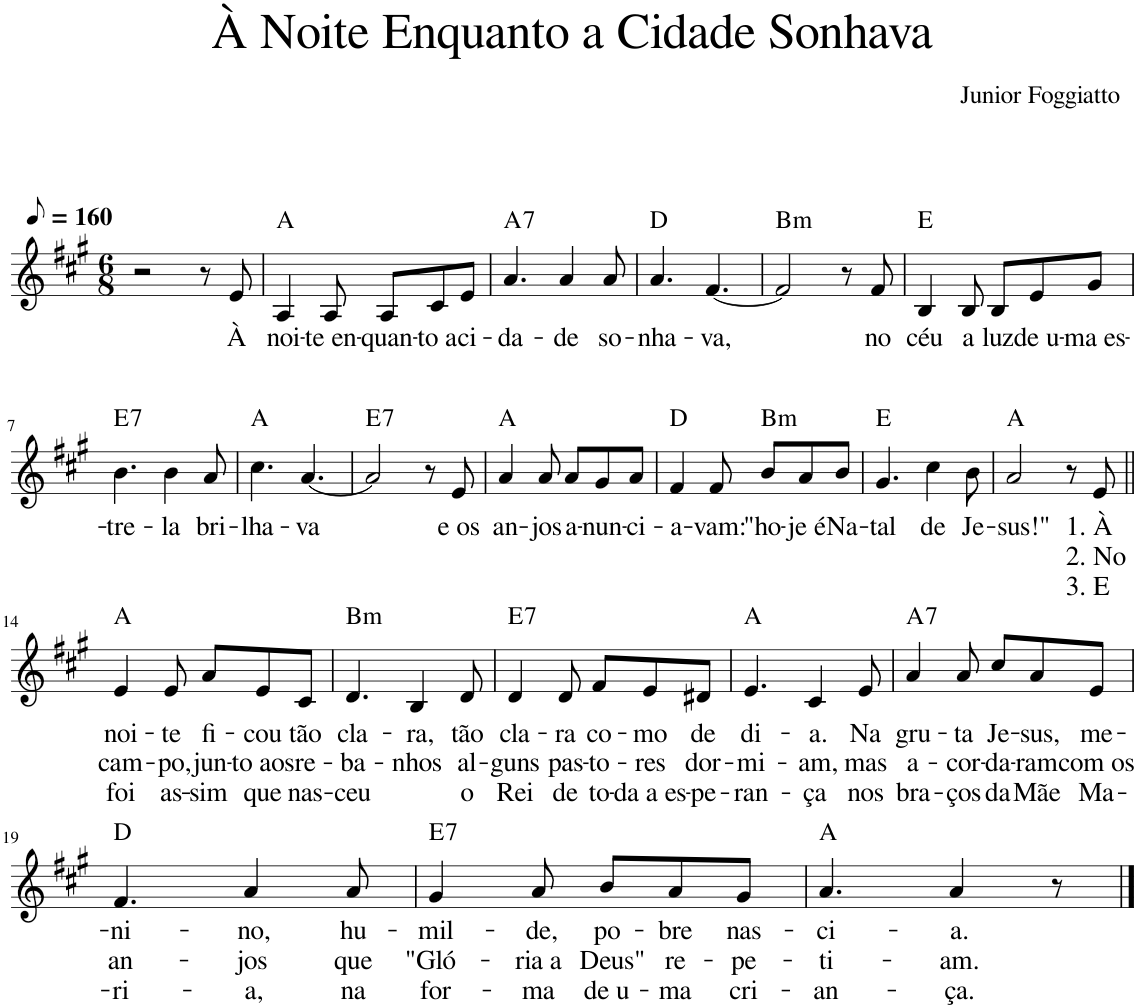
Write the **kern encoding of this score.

**kern	**text	**text	**text	**harte
*part1	*part1	*part1	*part1	*part1
*staff1	*staff1	*staff1	*staff1	*
*I"Voz	*	*	*	*
*I'Vo.	*	*	*	*
*clefG2	*	*	*	*
*k[f#c#g#]	*	*	*	*
*M6/8	*	*	*	*
*MM80	*	*	*	*
=1	=1	=1	=1	=1
2r	.	.	.	.
8r	.	.	.	.
!	!LO:LY:b	!	!	!
8e/	À	.	.	.
=2	=2	=2	=2	=2
!	!LO:LY:b	!	!	!
4A/	noi-	.	.	A:maj
!	!LO:LY:b	!	!	!
8A/	-te en-	.	.	.
!	!LO:LY:b	!	!	!
8A/L	-quan-	.	.	.
!	!LO:LY:b	!	!	!
8c#/	-to a	.	.	.
!	!LO:LY:b	!	!	!
8e/J	ci-	.	.	.
=3	=3	=3	=3	=3
!	!LO:LY:b	!	!	!LO:H:kt=7
4.a/	-da-	.	.	A:7
!	!LO:LY:b	!	!	!
4a/	-de	.	.	.
!	!LO:LY:b	!	!	!
8a/	so-	.	.	.
=4	=4	=4	=4	=4
!	!LO:LY:b	!	!	!
4.a/	-nha-	.	.	D:maj
!	!LO:LY:b	!	!	!
[4.f#/	-va,	.	.	.
=5	=5	=5	=5	=5
!	!	!	!	!LO:H:kt=m
2f#/]	.	.	.	B:min
8r	.	.	.	.
!	!LO:LY:b	!	!	!
8f#/	no	.	.	.
=6	=6	=6	=6	=6
!	!LO:LY:b	!	!	!
4B/	céu	.	.	E:maj
!	!LO:LY:b	!	!	!
8B/	a	.	.	.
!	!LO:LY:b	!	!	!
8B/L	luz	.	.	.
!	!LO:LY:b	!	!	!
8e/	de u-	.	.	.
!	!LO:LY:b	!	!	!
8g#/J	-ma es-	.	.	.
!!LO:LB:g=z
=7	=7	=7	=7	=7
!	!LO:LY:b	!	!	!LO:H:kt=7
4.b\	-tre-	.	.	E:7
!	!LO:LY:b	!	!	!
4b\	-la	.	.	.
!	!LO:LY:b	!	!	!
8a/	bri-	.	.	.
=8	=8	=8	=8	=8
!	!LO:LY:b	!	!	!
4.cc#\	-lha-	.	.	A:maj
!	!LO:LY:b	!	!	!
[4.a/	-va	.	.	.
=9	=9	=9	=9	=9
!	!	!	!	!LO:H:kt=7
2a/]	.	.	.	E:7
8r	.	.	.	.
!	!LO:LY:b	!	!	!
8e/	e os	.	.	.
=10	=10	=10	=10	=10
!	!LO:LY:b	!	!	!
4a/	an-	.	.	A:maj
!	!LO:LY:b	!	!	!
8a/	-jos	.	.	.
!	!LO:LY:b	!	!	!
8a/L	a-	.	.	.
!	!LO:LY:b	!	!	!
8g#/	-nun-	.	.	.
!	!LO:LY:b	!	!	!
8a/J	-ci-	.	.	.
=11	=11	=11	=11	=11
!	!LO:LY:b	!	!	!
4f#/	-a-	.	.	D:maj
!	!LO:LY:b	!	!	!
8f#/	-vam:	.	.	.
!	!LO:LY:b	!	!	!LO:H:kt=m
8b/L	"ho-	.	.	B:min
!	!LO:LY:b	!	!	!
8a/	-je é	.	.	.
!	!LO:LY:b	!	!	!
8b/J	Na-	.	.	.
=12	=12	=12	=12	=12
!	!LO:LY:b	!	!	!
4.g#/	-tal	.	.	E:maj
!	!LO:LY:b	!	!	!
4cc#\	de	.	.	.
!	!LO:LY:b	!	!	!
8b\	Je-	.	.	.
=13	=13	=13	=13	=13
!	!LO:LY:b	!	!	!
2a/	-sus!"	.	.	A:maj
8r	.	.	.	.
!	!LO:LY:b	!LO:LY:b	!LO:LY:b	!
8e/	1. À	2. No	3. E	.
!!LO:LB:g=z
=14||	=14||	=14||	=14||	=14||
!	!LO:LY:b	!LO:LY:b	!LO:LY:b	!
4e/	noi-	cam-	foi	A:maj
!	!LO:LY:b	!LO:LY:b	!LO:LY:b	!
8e/	-te	-po,	as-	.
!	!LO:LY:b	!LO:LY:b	!LO:LY:b	!
8a/L	fi-	jun-	-sim	.
!	!LO:LY:b	!LO:LY:b	!LO:LY:b	!
8e/	-cou	-to aos	que	.
!	!LO:LY:b	!LO:LY:b	!LO:LY:b	!
8c#/J	tão	re-	nas-	.
=15	=15	=15	=15	=15
!	!LO:LY:b	!LO:LY:b	!LO:LY:b	!LO:H:kt=m
4.d/	cla-	-ba-	-ceu	B:min
!	!LO:LY:b	!LO:LY:b	!	!
4B/	-ra,	-nhos	.	.
!	!LO:LY:b	!LO:LY:b	!LO:LY:b	!
8d/	tão	al-	o	.
=16	=16	=16	=16	=16
!	!LO:LY:b	!LO:LY:b	!LO:LY:b	!LO:H:kt=7
4d/	cla-	-guns	Rei	E:7
!	!LO:LY:b	!LO:LY:b	!LO:LY:b	!
8d/	-ra	pas-	de	.
!	!LO:LY:b	!LO:LY:b	!LO:LY:b	!
8f#/L	co-	-to-	to-	.
!	!LO:LY:b	!LO:LY:b	!LO:LY:b	!
8e/	-mo	-res	-da a es-	.
!	!LO:LY:b	!LO:LY:b	!LO:LY:b	!
8d#X/J	de	dor-	-pe-	.
=17	=17	=17	=17	=17
!	!LO:LY:b	!LO:LY:b	!LO:LY:b	!
4.e/	di-	-mi-	-ran-	A:maj
!	!LO:LY:b	!LO:LY:b	!LO:LY:b	!
4c#/	-a.	-am,	-ça	.
!	!LO:LY:b	!LO:LY:b	!LO:LY:b	!
8e/	Na	mas	nos	.
=18	=18	=18	=18	=18
!	!LO:LY:b	!LO:LY:b	!LO:LY:b	!LO:H:kt=7
4a/	gru-	a-	bra-	A:7
!	!LO:LY:b	!LO:LY:b	!LO:LY:b	!
8a/	-ta	-cor-	-ços	.
!	!LO:LY:b	!LO:LY:b	!LO:LY:b	!
8cc#/L	Je-	-da-	da	.
!	!LO:LY:b	!LO:LY:b	!LO:LY:b	!
8a/	-sus,	-ram	Mãe	.
!	!LO:LY:b	!LO:LY:b	!LO:LY:b	!
8e/J	me-	com os	Ma-	.
!!LO:LB:g=z
=19	=19	=19	=19	=19
!	!LO:LY:b	!LO:LY:b	!LO:LY:b	!
4.f#/	-ni-	an-	-ri-	D:maj
!	!LO:LY:b	!LO:LY:b	!LO:LY:b	!
4a/	-no,	-jos	-a,	.
!	!LO:LY:b	!LO:LY:b	!LO:LY:b	!
8a/	hu-	que	na	.
=20	=20	=20	=20	=20
!	!LO:LY:b	!LO:LY:b	!LO:LY:b	!LO:H:kt=7
4g#/	-mil-	"Gló-	for-	E:7
!	!LO:LY:b	!LO:LY:b	!LO:LY:b	!
8a/	-de,	-ria a	-ma	.
!	!LO:LY:b	!LO:LY:b	!LO:LY:b	!
8b/L	po-	Deus"	de u-	.
!	!LO:LY:b	!LO:LY:b	!LO:LY:b	!
8a/	-bre	re-	-ma	.
!	!LO:LY:b	!LO:LY:b	!LO:LY:b	!
8g#/J	nas-	-pe-	cri-	.
=21	=21	=21	=21	=21
!	!LO:LY:b	!LO:LY:b	!LO:LY:b	!
4.a/	-ci-	-ti-	-an-	A:maj
!	!LO:LY:b	!LO:LY:b	!LO:LY:b	!
4a/	-a.	-am.	-ça.	.
8r	.	.	.	.
==	==	==	==	==
*-	*-	*-	*-	*-
